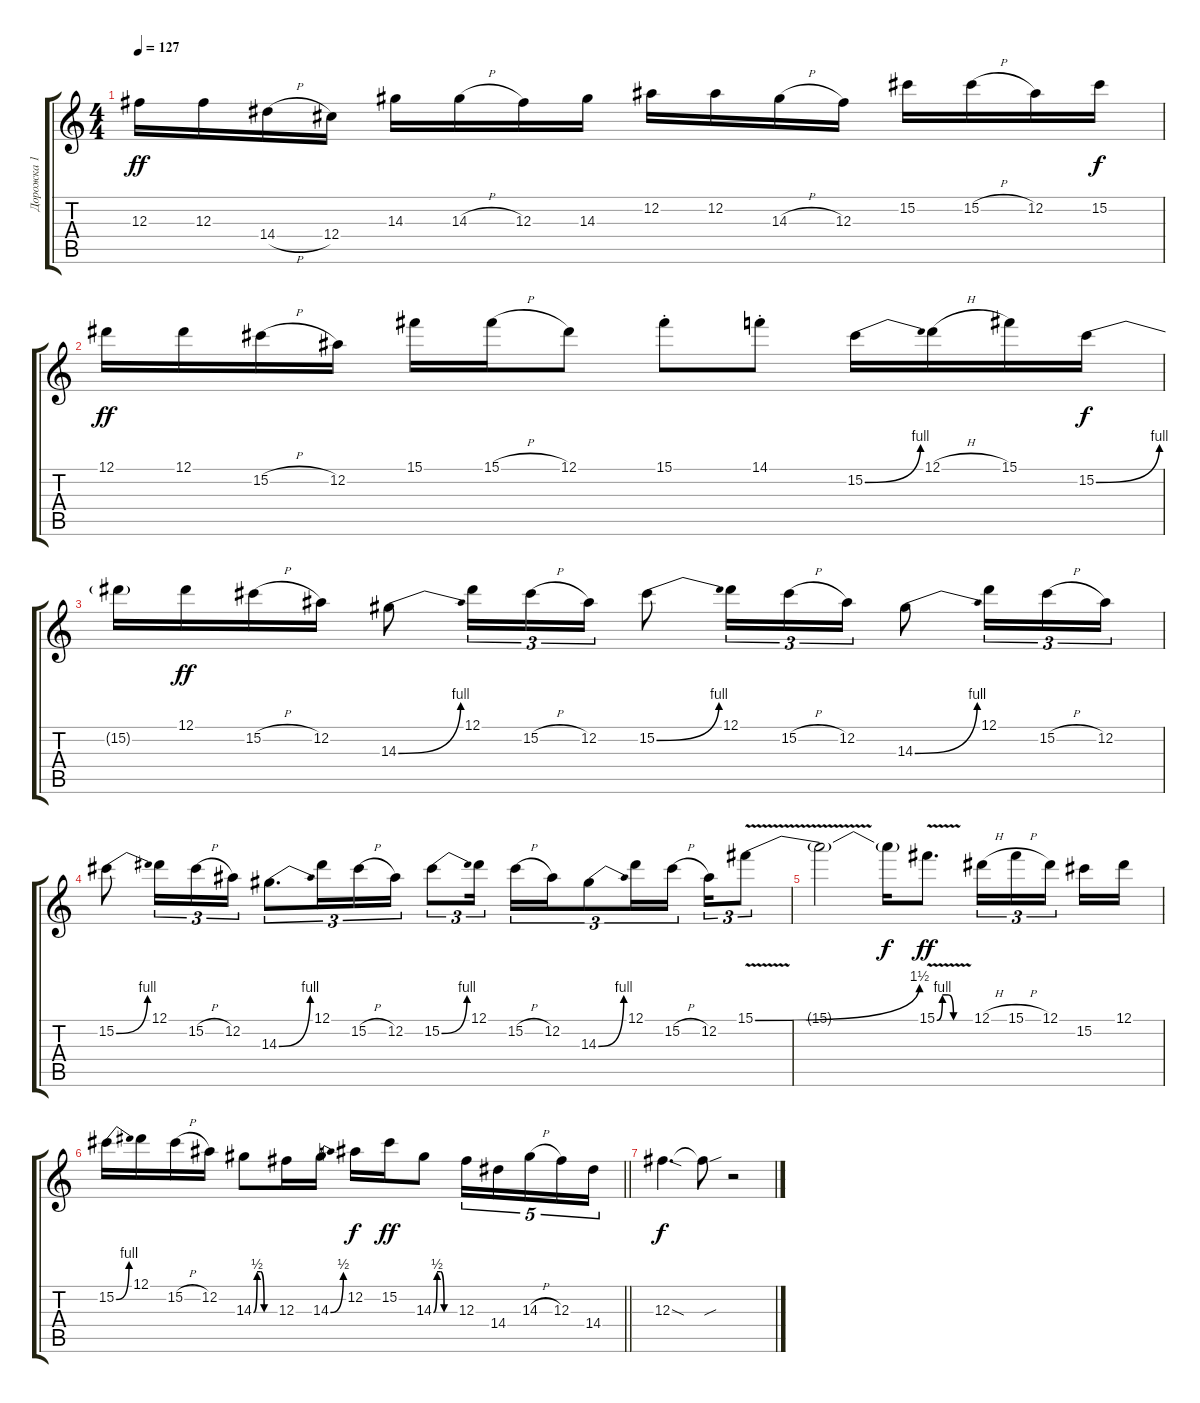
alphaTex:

\track ("Дорожка 1" "Дорожка 1") {instrument overdrivenguitar}
\staff {score tabs}
\tuning (Eb4 Bb3 Gb3 Db3 Ab2 Eb2) {hide}
\ts (4 4)
\tempo 127
\clef g2
\ks c
12.3.16{dy ff} 12.3.16 14.4{h}.16 12.4.16 14.3.16 14.3{h}.16 12.3.16 14.3.16 12.2.16 12.2.16 14.3{h}.16 12.3.16 15.2.16 15.2{h}.16 12.2.16 15.2.16{dy f} |
12.1.16{dy ff} 12.1.16 15.2{h}.16 12.2.16 15.1.16 15.1{h}.16 12.1.8 15.1{st}.8 14.1{st}.8 15.2{be (bend 0 0 60 4)}.16 12.1{h}.16 15.1.16 15.2{be (bend 0 0 60 4)}.16{dy f} |
15.2{t}.16 12.1.16{dy ff} 15.2{h}.16 12.2.16 14.3{be (bend 0 0 60 4)}.8 12.1.16{tu (3 2)} 15.2{h}.16{tu (3 2)} 12.2.16{tu (3 2)} 15.2{be (bend 0 0 60 4)}.8 12.1.16{tu (3 2)} 15.2{h}.16{tu (3 2)} 12.2.16{tu (3 2)} 14.3{be (bend 0 0 60 4)}.8 12.1.16{tu (3 2)} 15.2{h}.16{tu (3 2)} 12.2.16{tu (3 2)} |
15.2{be (bend 0 0 60 4)}.8 12.1.16{tu (3 2)} 15.2{h}.16{tu (3 2)} 12.2.16{tu (3 2)} 14.3{be (bend 0 0 60 4)}.8{d tu (3 2)} 12.1.16{tu (3 2)} 15.2{h}.16{tu (3 2)} 12.2.16{tu (3 2)} 15.2{be (bend 0 0 60 4)}.8{tu (3 2)} 12.1.16{tu (3 2) beam splitsecondary} 15.2{h}.16{tu (3 2)} 12.2.16{tu (3 2)} 14.3{be (bend 0 0 60 4)}.8{tu (3 2)} 12.1.16{tu (3 2)} 15.2{h}.16{tu (3 2) beam splitsecondary} 12.2.16{tu (3 2)} 15.1{be (bend 0 0 60 6) v}.8{tu (3 2)} |
15.1{t}.2 15.1{t}.16{dy f} 15.1{be (custom 0 0 10 4 20 4 30 0 60 0) v}.8{d dy ff} 12.1{h}.16{tu (3 2)} 15.1{h}.16{tu (3 2)} 12.1.16{tu (3 2) beam splitsecondary} 15.2.16 12.1.16 |
\barLineRight lightlight
15.2{be (bend 0 0 60 4)}.16 12.1.16 15.2{h}.16 12.2.16 14.3{be (custom 0 0 10 2 20 2 30 0 60 0)}.8 12.3.16 14.3{be (bend 0 0 60 2)}.16 12.2.16{dy f} 15.2.16{dy ff} 14.3{be (custom 0 0 10 2 20 2 30 0 60 0)}.8 12.3.16{tu (5 4)} 14.4.16{tu (5 4)} 14.3{h}.16{tu (5 4)} 12.3.16{tu (5 4)} 14.4.16{tu (5 4)} |
12.3{sod}.4{d dy f} 12.3{sou t}.8 r.2
